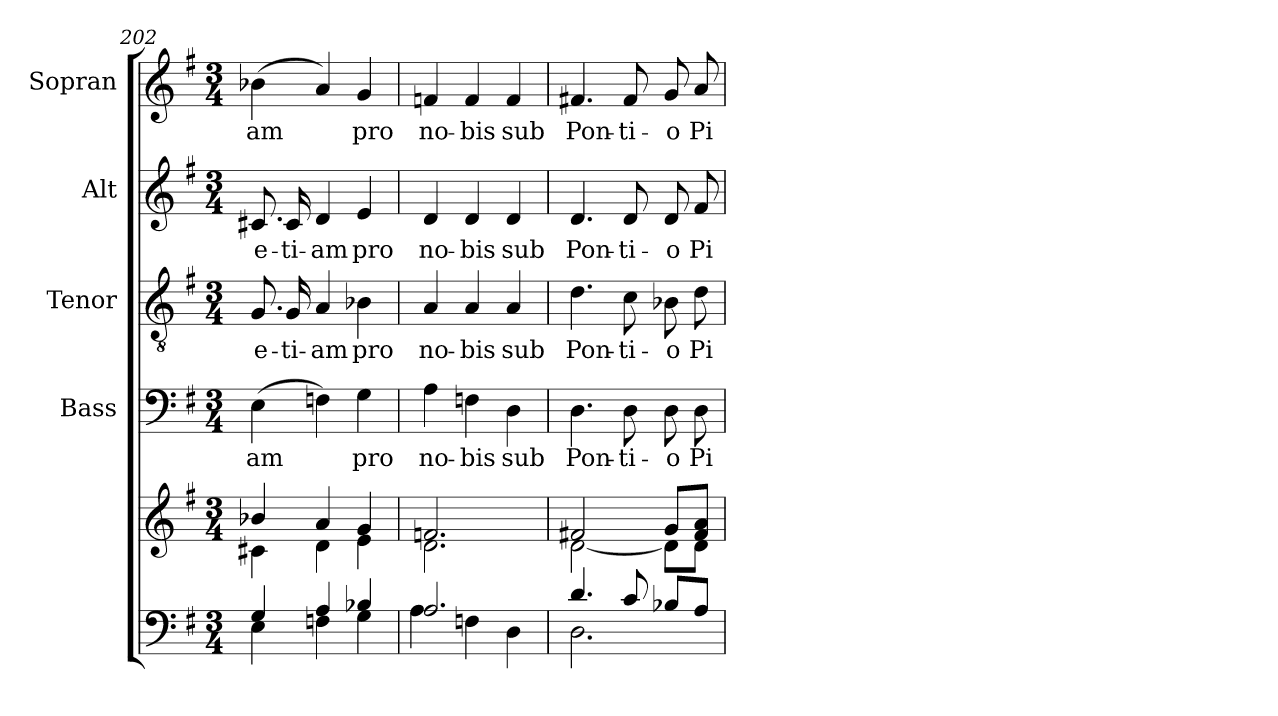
**kern	**kern	**kern	**text	**kern	**text	**kern	**text	**kern	**text
*part5	*part5	*part4	*part4	*part3	*part3	*part2	*part2	*part1	*part1
*staff6	*staff5	*staff4	*staff4	*staff3	*staff3	*staff2	*staff2	*staff1	*staff1
*	*	*I"Bass	*	*I"Tenor	*	*I"Alt	*	*I"Sopran	*
*	*	*I'B.	*	*I'T.	*	*I'A.	*	*I'S.	*
!!LO:LB:g=z
*clefF4	*clefG2	*clefF4	*	*clefGv2	*	*clefG2	*	*clefG2	*
*k[f#]	*k[f#]	*k[f#]	*	*k[f#]	*	*k[f#]	*	*k[f#]	*
*G:	*G:	*G:	*	*G:	*	*G:	*	*G:	*
*M3/4	*M3/4	*M3/4	*	*M3/4	*	*M3/4	*	*M3/4	*
=202	=202	=202	=202	=202	=202	=202	=202	=202	=202
*^	*^	*	*	*	*	*	*	*	*
!	!	!	!	!	!LO:LY:b	!	!LO:LY:b	!	!LO:LY:b	!	!LO:LY:b
4G/	4E\	4b-X/	4c#X\	(>4E\	-am	8.G/	e-	8.c#X/	e-	(>4b-X\	-am
!	!	!	!	!	!	!	!LO:LY:b	!	!LO:LY:b	!	!
.	.	.	.	.	.	16G/	-ti-	16c#/	-ti-	.	.
!	!	!	!	!	!	!	!LO:LY:b	!	!LO:LY:b	!	!
4A/	4Fn\	4a/	4d\	4Fn\)	.	4A/	-am	4d/	-am	4a/)	.
!	!	!	!	!	!LO:LY:b	!	!LO:LY:b	!	!LO:LY:b	!	!LO:LY:b
4B-X/	4G\	4g/	4e\	4G\	pro	4B-X\	pro	4e/	pro	4g/	pro
=203	=203	=203	=203	=203	=203	=203	=203	=203	=203	=203	=203
!	!	!	!	!	!LO:LY:b	!	!LO:LY:b	!	!LO:LY:b	!	!LO:LY:b
2.A/	4A\	2.fn/	2.d\	4A\	no-	4A/	no-	4d/	no-	4fn/	no-
!	!	!	!	!	!LO:LY:b	!	!LO:LY:b	!	!LO:LY:b	!	!LO:LY:b
.	4Fn\	.	.	4Fn\	-bis	4A/	-bis	4d/	-bis	4f/	-bis
!	!	!	!	!	!LO:LY:b	!	!LO:LY:b	!	!LO:LY:b	!	!LO:LY:b
.	4D\	.	.	4D\	sub	4A/	sub	4d/	sub	4f/	sub
=204	=204	=204	=204	=204	=204	=204	=204	=204	=204	=204	=204
!	!	!	!	!	!LO:LY:b	!	!LO:LY:b	!	!LO:LY:b	!	!LO:LY:b
4.d/	2.D\	2f#X/	[<2d\	4.D\	Pon-	4.d\	Pon-	4.d/	Pon-	4.f#X/	Pon-
!	!	!	!	!	!LO:LY:b	!	!LO:LY:b	!	!LO:LY:b	!	!LO:LY:b
8c/	.	.	.	8D\	-ti-	8c\	-ti-	8d/	-ti-	8f#/	-ti-
!	!	!	!	!	!LO:LY:b	!	!LO:LY:b	!	!LO:LY:b	!	!LO:LY:b
8B-X/L	.	8g/L	8d\L]	8D\	-o	8B-X\	-o	8d/	-o	8g/	-o
!	!	!	!	!	!LO:LY:b	!	!LO:LY:b	!	!LO:LY:b	!	!LO:LY:b
8A/J	.	8f#/ 8a/J	8d\J	8D\	Pi-	8d\	Pi-	8f#/	Pi-	8a/	Pi-
*v	*v	*	*	*	*	*	*	*	*	*	*
*	*v	*v	*	*	*	*	*	*	*	*
=	=	=	=	=	=	=	=	=	=
*-	*-	*-	*-	*-	*-	*-	*-	*-	*-
